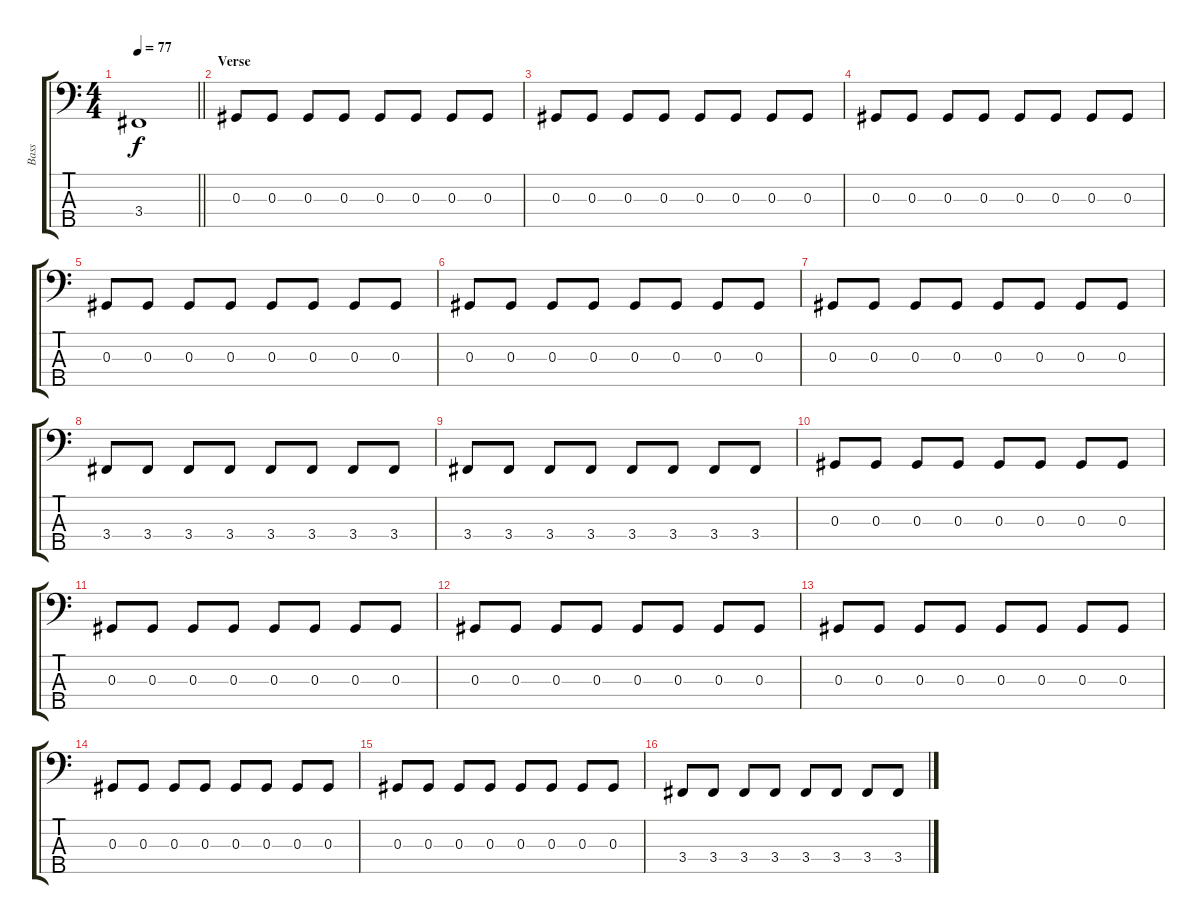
\track ("Bass" "Bass") {instrument electricbassfinger}
\staff {score tabs}
\tuning (Gb2 Db2 Ab1 Eb1 Bb0) {hide}
\ts (4 4)
\tempo 77
\clef f4
\barLineRight lightlight
\ks c
3.4{t}.1{dy f} |
\section ("" "Verse")
0.3.8 0.3.8 0.3.8 0.3.8 0.3.8 0.3.8 0.3.8 0.3.8 |
0.3.8 0.3.8 0.3.8 0.3.8 0.3.8 0.3.8 0.3.8 0.3.8 |
0.3.8 0.3.8 0.3.8 0.3.8 0.3.8 0.3.8 0.3.8 0.3.8 |
0.3.8 0.3.8 0.3.8 0.3.8 0.3.8 0.3.8 0.3.8 0.3.8 |
0.3.8 0.3.8 0.3.8 0.3.8 0.3.8 0.3.8 0.3.8 0.3.8 |
0.3.8 0.3.8 0.3.8 0.3.8 0.3.8 0.3.8 0.3.8 0.3.8 |
3.4.8 3.4.8 3.4.8 3.4.8 3.4.8 3.4.8 3.4.8 3.4.8 |
3.4.8 3.4.8 3.4.8 3.4.8 3.4.8 3.4.8 3.4.8 3.4.8 |
0.3.8 0.3.8 0.3.8 0.3.8 0.3.8 0.3.8 0.3.8 0.3.8 |
0.3.8 0.3.8 0.3.8 0.3.8 0.3.8 0.3.8 0.3.8 0.3.8 |
0.3.8 0.3.8 0.3.8 0.3.8 0.3.8 0.3.8 0.3.8 0.3.8 |
0.3.8 0.3.8 0.3.8 0.3.8 0.3.8 0.3.8 0.3.8 0.3.8 |
0.3.8 0.3.8 0.3.8 0.3.8 0.3.8 0.3.8 0.3.8 0.3.8 |
0.3.8 0.3.8 0.3.8 0.3.8 0.3.8 0.3.8 0.3.8 0.3.8 |
3.4.8 3.4.8 3.4.8 3.4.8 3.4.8 3.4.8 3.4.8 3.4.8
